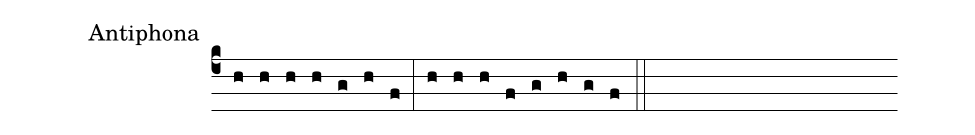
office-part: Antiphona;
%%
 (c4h) (h) (h) (h) (g) (h) (f) (:) (h) (h) (h) (f) (g) (h) (g) (f) (::)
